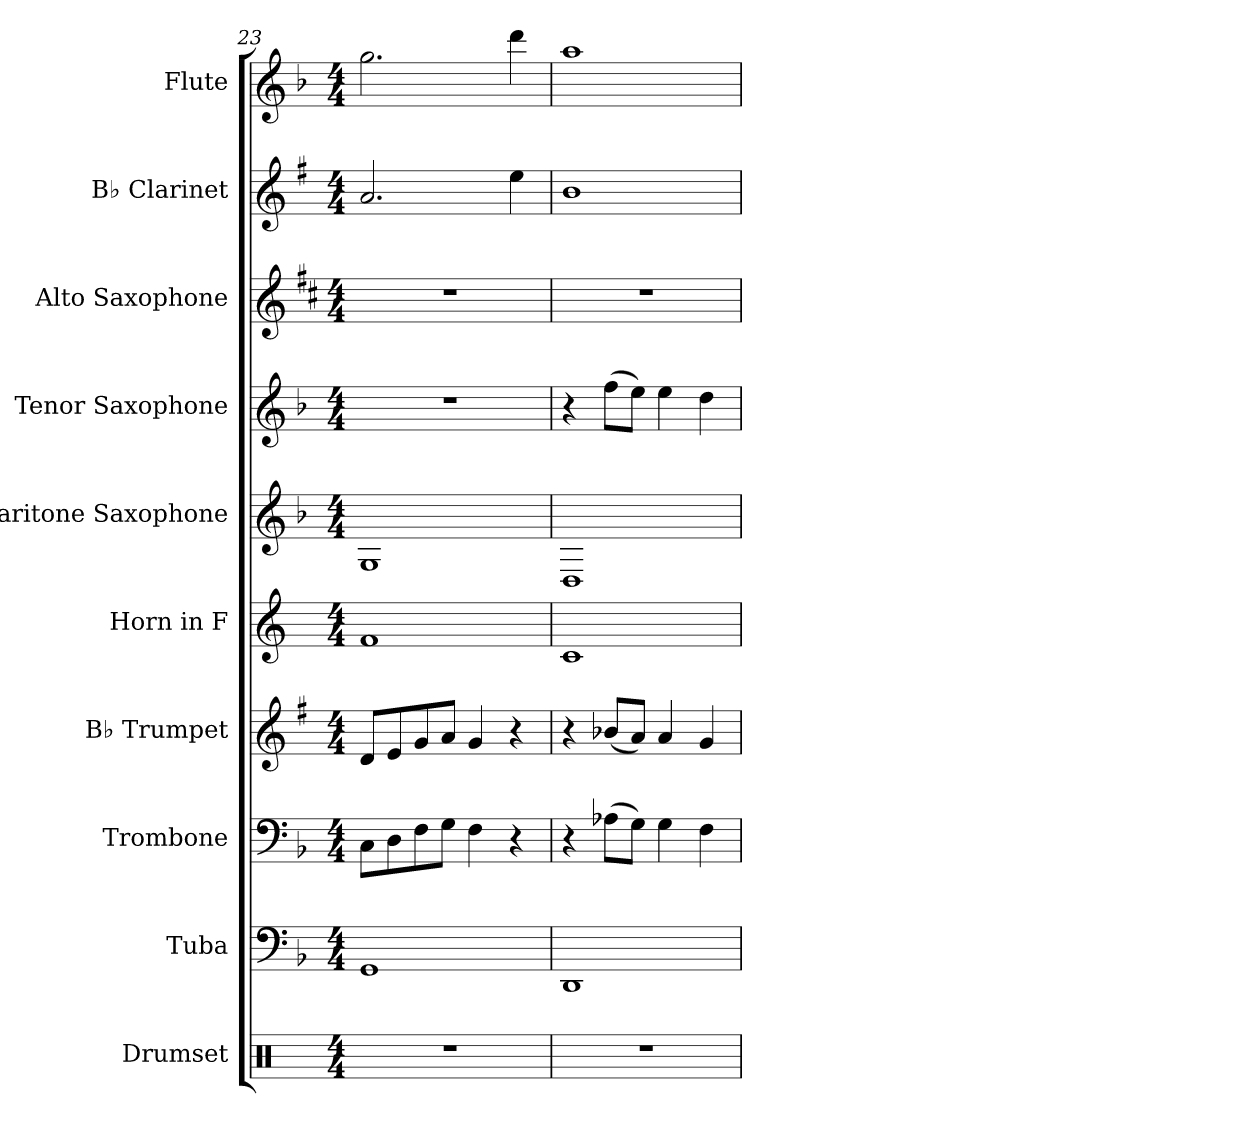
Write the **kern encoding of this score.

**kern	**kern	**kern	**kern	**kern	**kern	**kern	**kern	**kern	**kern
*part10	*part9	*part8	*part7	*part6	*part5	*part4	*part3	*part2	*part1
*staff10	*staff9	*staff8	*staff7	*staff6	*staff5	*staff4	*staff3	*staff2	*staff1
*I"Drumset	*I"Tuba	*I"Trombone	*I"B♭ Trumpet	*I"Horn in F	*I"Baritone Saxophone	*I"Tenor Saxophone	*I"Alto Saxophone	*I"B♭ Clarinet	*I"Flute
*I'Drs.	*I'Tba.	*I'Tbn.	*I'B♭ Tpt.	*	*I'Bar. Sax.	*I'T. Sax.	*I'A. Sax.	*I'B♭ Cl.	*I'Fl.
*clefX	*clefF4	*clefF4	*clefG2	*clefG2	*clefG2	*clefG2	*clefG2	*clefG2	*clefG2
*	*	*	*ITrd1c2	*ITrd4c7	*ITrd12c21	*ITrd8c14	*ITrd5c9	*ITrd1c2	*
*k[]	*k[b-]	*k[b-]	*k[b-]	*k[b-]	*k[b-]	*k[b-]	*k[b-]	*k[b-]	*k[b-]
*M4/4	*M4/4	*M4/4	*M4/4	*M4/4	*M4/4	*M4/4	*M4/4	*M4/4	*M4/4
=23	=23	=23	=23	=23	=23	=23	=23	=23	=23
1r	1GG	8C\L	8c/L	1B-	1GG	1r	1r	2.g/	2.gg\
.	.	8D\	8d/	.	.	.	.	.	.
.	.	8F\	8f/	.	.	.	.	.	.
.	.	8G\J	8g/J	.	.	.	.	.	.
.	.	4F\	4f/	.	.	.	.	.	.
.	.	4r	4r	.	.	.	.	4dd\	4ddd\
=24	=24	=24	=24	=24	=24	=24	=24	=24	=24
1r	1DD	4r	4r	1F	1DD	4r	1r	1a	1aa
.	.	(8A-X\L	(8a-X/L	.	.	(8f\L	.	.	.
.	.	8G\J)	8g/J)	.	.	8e\J)	.	.	.
.	.	4G\	4g/	.	.	4e\	.	.	.
.	.	4F\	4f/	.	.	4d\	.	.	.
=	=	=	=	=	=	=	=	=	=
*-	*-	*-	*-	*-	*-	*-	*-	*-	*-
